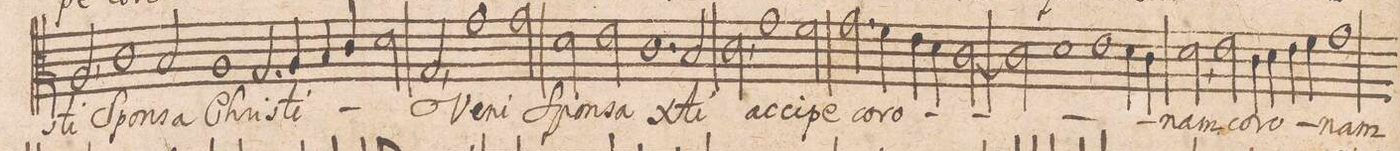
**kern	**text
*I"TENOR.	*
*clefC3	*
*k[]	*
*met(C|)	*
*M2/1	*
2A,/	-sti
1c	Spon-
2B/	-sa
=26-	=26-
1A	Chri-
2.G/	-sti
4A/	.
=27-	=27-
4B/	.
4c/	.
2d\	.
2G,/	.
1g\	Ve-
=28-	=28-
2g\	-ni
2d\	Spon-
2e\	-sa
=29-	=29-
1.c	X-
2B/	.
=30-	=30-
2c,\	-ti
1g	ac-
2f\	-ci-
=31-	=31-
2.g\	-pe
4f\	co-
4e\	-ro-
4d\	.
[<2c\	.
=32-	=32-
2c\]	.
1d	.
1e\	.
=33-	=33-
4d\	.
4c\	.
2d,\	-nam
2e\	co-
=34-	=34-
4c\	-ro-
4d\	.
4e\	.
4f\	.
1g	-nam
=35-	=35-
*-	*-
